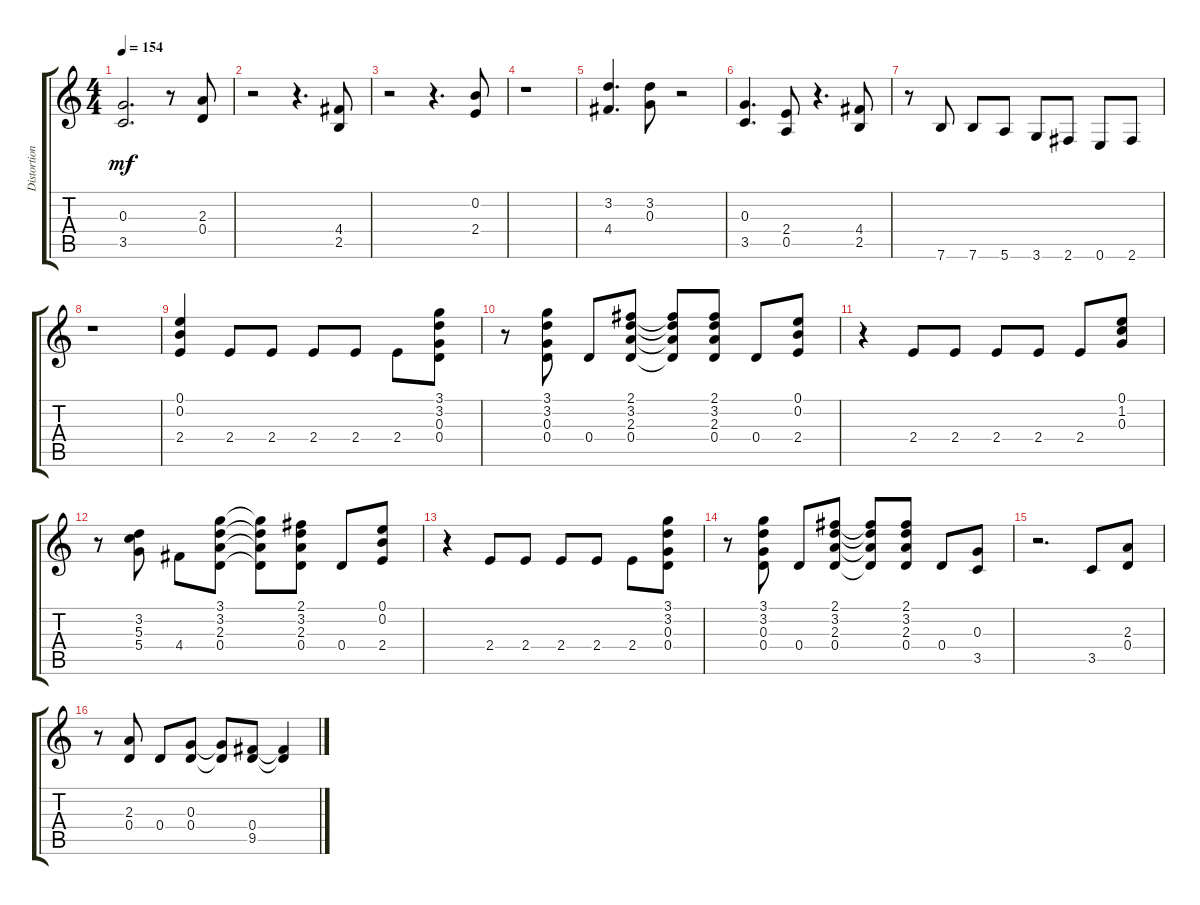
\track ("Distortion Guitar" "Distortion") {instrument distortionguitar}
\staff {score tabs}
\tuning (E4 B3 G3 D3 A2 E2) {hide}
\ts (4 4)
\tempo 154
\clef g2
\ks c
(0.3 3.5).2{d dy mf} r.8 (2.3 0.4).8 |
r.2 r.4{d} (4.4 2.5).8 |
r.2 r.4{d} (0.2 2.4).8 |
r.1 |
(3.2 4.4).4{d} (3.2 0.3).8 r.2 |
(0.3 3.5).4{d} (2.4 0.5).8 r.4{d} (4.4 2.5).8 |
r.8 7.6.8 7.6.8 5.6.8 3.6.8 2.6.8 0.6.8 2.6.8 |
r.1 |
(0.1 0.2 2.4).4 2.4.8 2.4.8 2.4.8 2.4.8 2.4.8 (3.1 3.2 0.3 0.4).8 |
r.8 (3.1 3.2 0.3 0.4).8 0.4.8 (2.1 3.2 2.3 0.4).8 (2.1{t} 3.2{t} 2.3{t} 0.4{t}).8 (2.1 3.2 2.3 0.4).8 0.4.8 (0.1 0.2 2.4).8 |
r.4 2.4.8 2.4.8 2.4.8 2.4.8 2.4.8 (0.1 1.2 0.3).8 |
r.8 (3.2 5.3 5.4).8 4.4.8 (3.1 3.2 2.3 0.4).8 (3.1{t} 3.2{t} 2.3{t} 0.4{t}).8 (2.1 3.2 2.3 0.4).8 0.4.8 (0.1 0.2 2.4).8 |
r.4 2.4.8 2.4.8 2.4.8 2.4.8 2.4.8 (3.1 3.2 0.3 0.4).8 |
r.8 (3.1 3.2 0.3 0.4).8 0.4.8 (2.1 3.2 2.3 0.4).8 (2.1{t} 3.2{t} 2.3{t} 0.4{t}).8 (2.1 3.2 2.3 0.4).8 0.4.8 (0.3 3.5).8 |
r.2{d} 3.5.8 (2.3 0.4).8 |
r.8 (2.3 0.4).8 0.4.8 (0.3 0.4).8 (0.3{t} 0.4{t}).8 (0.4 9.5).8 (0.4{t} 9.5{t}).4
